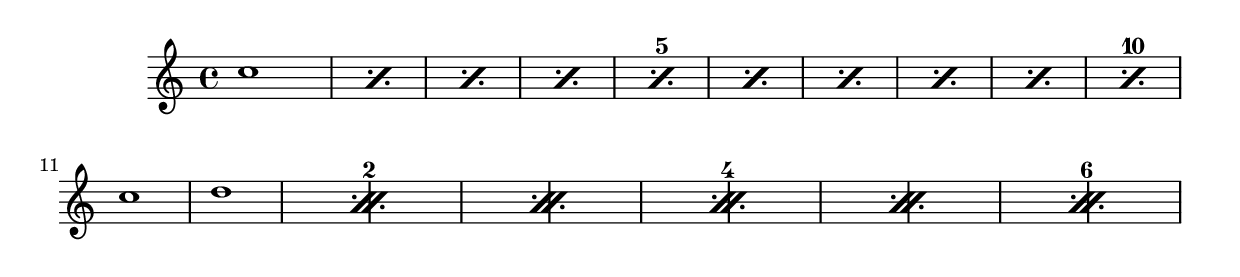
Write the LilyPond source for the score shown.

%% Do not edit this file; it is auto-generated from input/new
%% This file is in the public domain.
%% Note: this file works from version 2.12.0
\version "2.13.1"
\header {
  texidoces = "
Se pueden mostrar los contadores de las repeticiones del tipo
porcentaje a intervalos regulares mediante el establecimiento de
la propiedad de contexto @code{repeatCountVisibility}.

"
  doctitlees = "Visibilidad del contador de repeticiones de tipo porcentaje"

%% Translation of GIT committish :<0364058d18eb91836302a567c18289209d6e9706>
  texidocde = "
Prozentwiederholungszähler können in regelmäßigen Intervallen angezeigt
werden, indem man die Eigenschaft @code{repeatCountVisibility} beeinflusst.
"
  doctitlede = "Sichtbarkeit von Prozent-Wiederholungen"

  lsrtags = "repeats, tweaks-and-overrides"
  texidoc = "
Percent repeat counters can be shown at regular intervals by setting
the context property @code{repeatCountVisibility}.
"
  doctitle = "Percent repeat count visibility"
} % begin verbatim


\relative c'' {
  \set countPercentRepeats = ##t
  \set repeatCountVisibility = #(every-nth-repeat-count-visible 5)
  \repeat percent 10 { c1 } \break
  \set repeatCountVisibility = #(every-nth-repeat-count-visible 2)
  \repeat percent 6 { c1 d1 }
}
